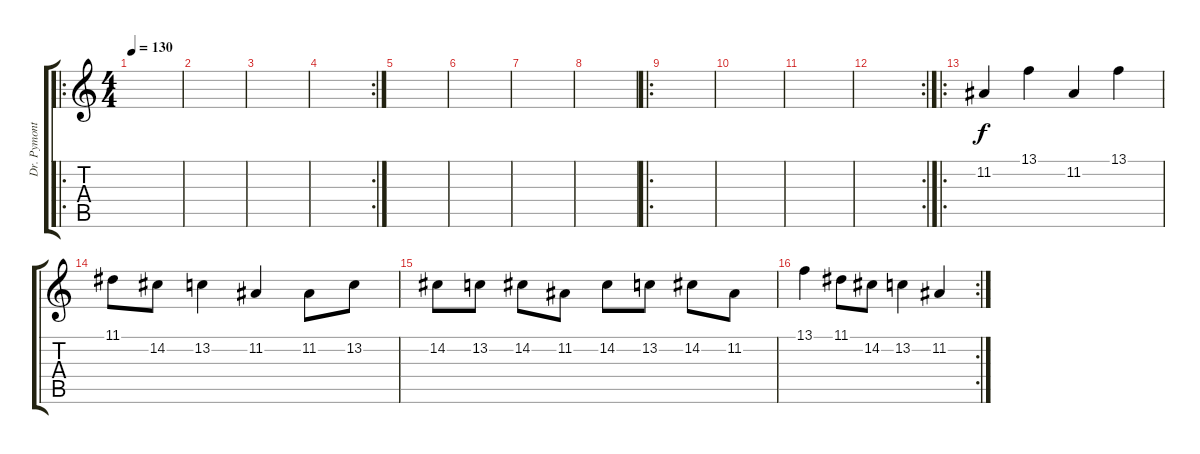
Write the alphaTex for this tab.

\track ("Dr. Pymonte" "Dr. Pymont") {instrument bagpipe}
\staff {score tabs}
\tuning (E4 B3 G3 D3 A2 E2) {hide}
\ro
\ts (4 4)
\tempo 130
\clef g2
\ks c
|
|
|
\rc 2
|
|
|
|
|
\ro
|
|
|
\rc 2
|
\ro
11.2.4 13.1.4 11.2.4 13.1.4 |
11.1.8 14.2.8 13.2.4 11.2.4 11.2.8 13.2.8 |
14.2.8 13.2.8 14.2.8 11.2.8 14.2.8 13.2.8 14.2.8 11.2.8 |
\rc 2
13.1.4 11.1.8 14.2.8 13.2.4 11.2.4
